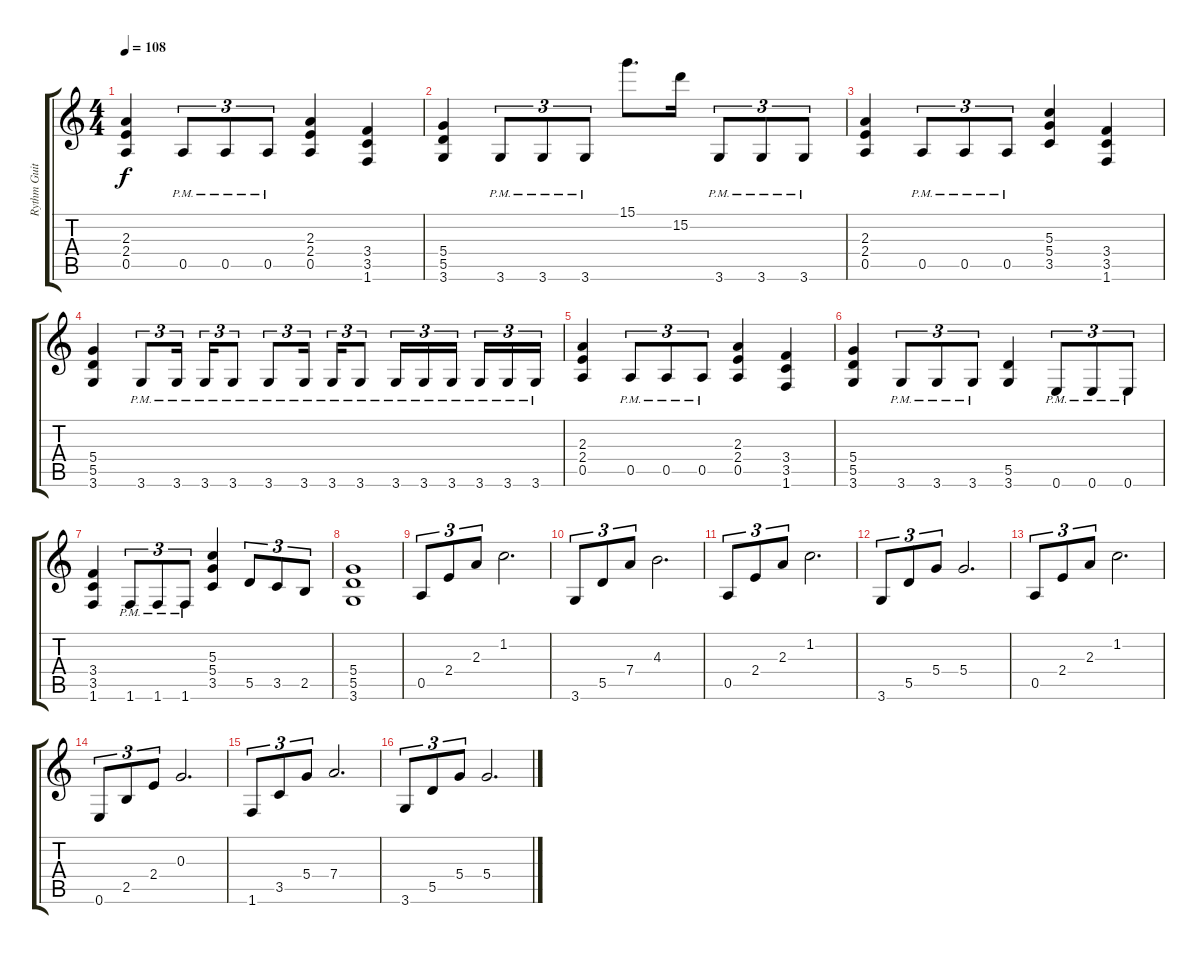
\track ("Rythm Guitar" "Rythm Guit") {instrument distortionguitar}
\staff {score tabs}
\tuning (E4 B3 G3 D3 A2 E2) {hide}
\ts (4 4)
\tempo 108
\clef g2
\ks c
(2.3 2.4 0.5).4{dy f volume 16 instrument distortionguitar} 0.5{pm}.8{tu (3 2)} 0.5{pm}.8{tu (3 2)} 0.5{pm}.8{tu (3 2)} (2.3 2.4 0.5).4 (3.4 3.5 1.6).4 |
(5.4 5.5 3.6).4 3.6{pm}.8{tu (3 2)} 3.6{pm}.8{tu (3 2)} 3.6{pm}.8{tu (3 2)} 15.1.8{d} 15.2.16 3.6{pm}.8{tu (3 2)} 3.6{pm}.8{tu (3 2)} 3.6{pm}.8{tu (3 2)} |
(2.3 2.4 0.5).4 0.5{pm}.8{tu (3 2)} 0.5{pm}.8{tu (3 2)} 0.5{pm}.8{tu (3 2)} (5.3 5.4 3.5).4 (3.4 3.5 1.6).4 |
(5.4 5.5 3.6).4 3.6{pm}.8{tu (3 2)} 3.6{pm}.16{tu (3 2) beam splitsecondary} 3.6{pm}.16{tu (3 2)} 3.6{pm}.8{tu (3 2)} 3.6{pm}.8{tu (3 2)} 3.6{pm}.16{tu (3 2) beam splitsecondary} 3.6{pm}.16{tu (3 2)} 3.6{pm}.8{tu (3 2)} 3.6{pm}.16{tu (3 2)} 3.6{pm}.16{tu (3 2)} 3.6{pm}.16{tu (3 2) beam splitsecondary} 3.6{pm}.16{tu (3 2)} 3.6{pm}.16{tu (3 2)} 3.6{pm}.16{tu (3 2)} |
(2.3 2.4 0.5).4 0.5{pm}.8{tu (3 2)} 0.5{pm}.8{tu (3 2)} 0.5{pm}.8{tu (3 2)} (2.3 2.4 0.5).4 (3.4 3.5 1.6).4 |
(5.4 5.5 3.6).4 3.6{pm}.8{tu (3 2)} 3.6{pm}.8{tu (3 2)} 3.6{pm}.8{tu (3 2)} (5.5 3.6).4 0.6{pm}.8{tu (3 2)} 0.6{pm}.8{tu (3 2)} 0.6{pm}.8{tu (3 2)} |
(3.4 3.5 1.6).4 1.6{pm}.8{tu (3 2)} 1.6{pm}.8{tu (3 2)} 1.6{pm}.8{tu (3 2)} (5.3 5.4 3.5).4 5.5.8{tu (3 2)} 3.5.8{tu (3 2)} 2.5.8{tu (3 2)} |
(5.4 5.5 3.6).1 |
0.5.8{tu (3 2) volume 14 instrument acousticguitarsteel} 2.4.8{tu (3 2)} 2.3.8{tu (3 2)} 1.2.2{d} |
3.6.8{tu (3 2)} 5.5.8{tu (3 2)} 7.4.8{tu (3 2)} 4.3.2{d} |
0.5.8{tu (3 2)} 2.4.8{tu (3 2)} 2.3.8{tu (3 2)} 1.2.2{d} |
3.6.8{tu (3 2)} 5.5.8{tu (3 2)} 5.4.8{tu (3 2)} 5.4.2{d} |
0.5.8{tu (3 2)} 2.4.8{tu (3 2)} 2.3.8{tu (3 2)} 1.2.2{d} |
0.6.8{tu (3 2)} 2.5.8{tu (3 2)} 2.4.8{tu (3 2)} 0.3.2{d} |
1.6.8{tu (3 2)} 3.5.8{tu (3 2)} 5.4.8{tu (3 2)} 7.4.2{d} |
3.6.8{tu (3 2)} 5.5.8{tu (3 2)} 5.4.8{tu (3 2)} 5.4.2{d}
